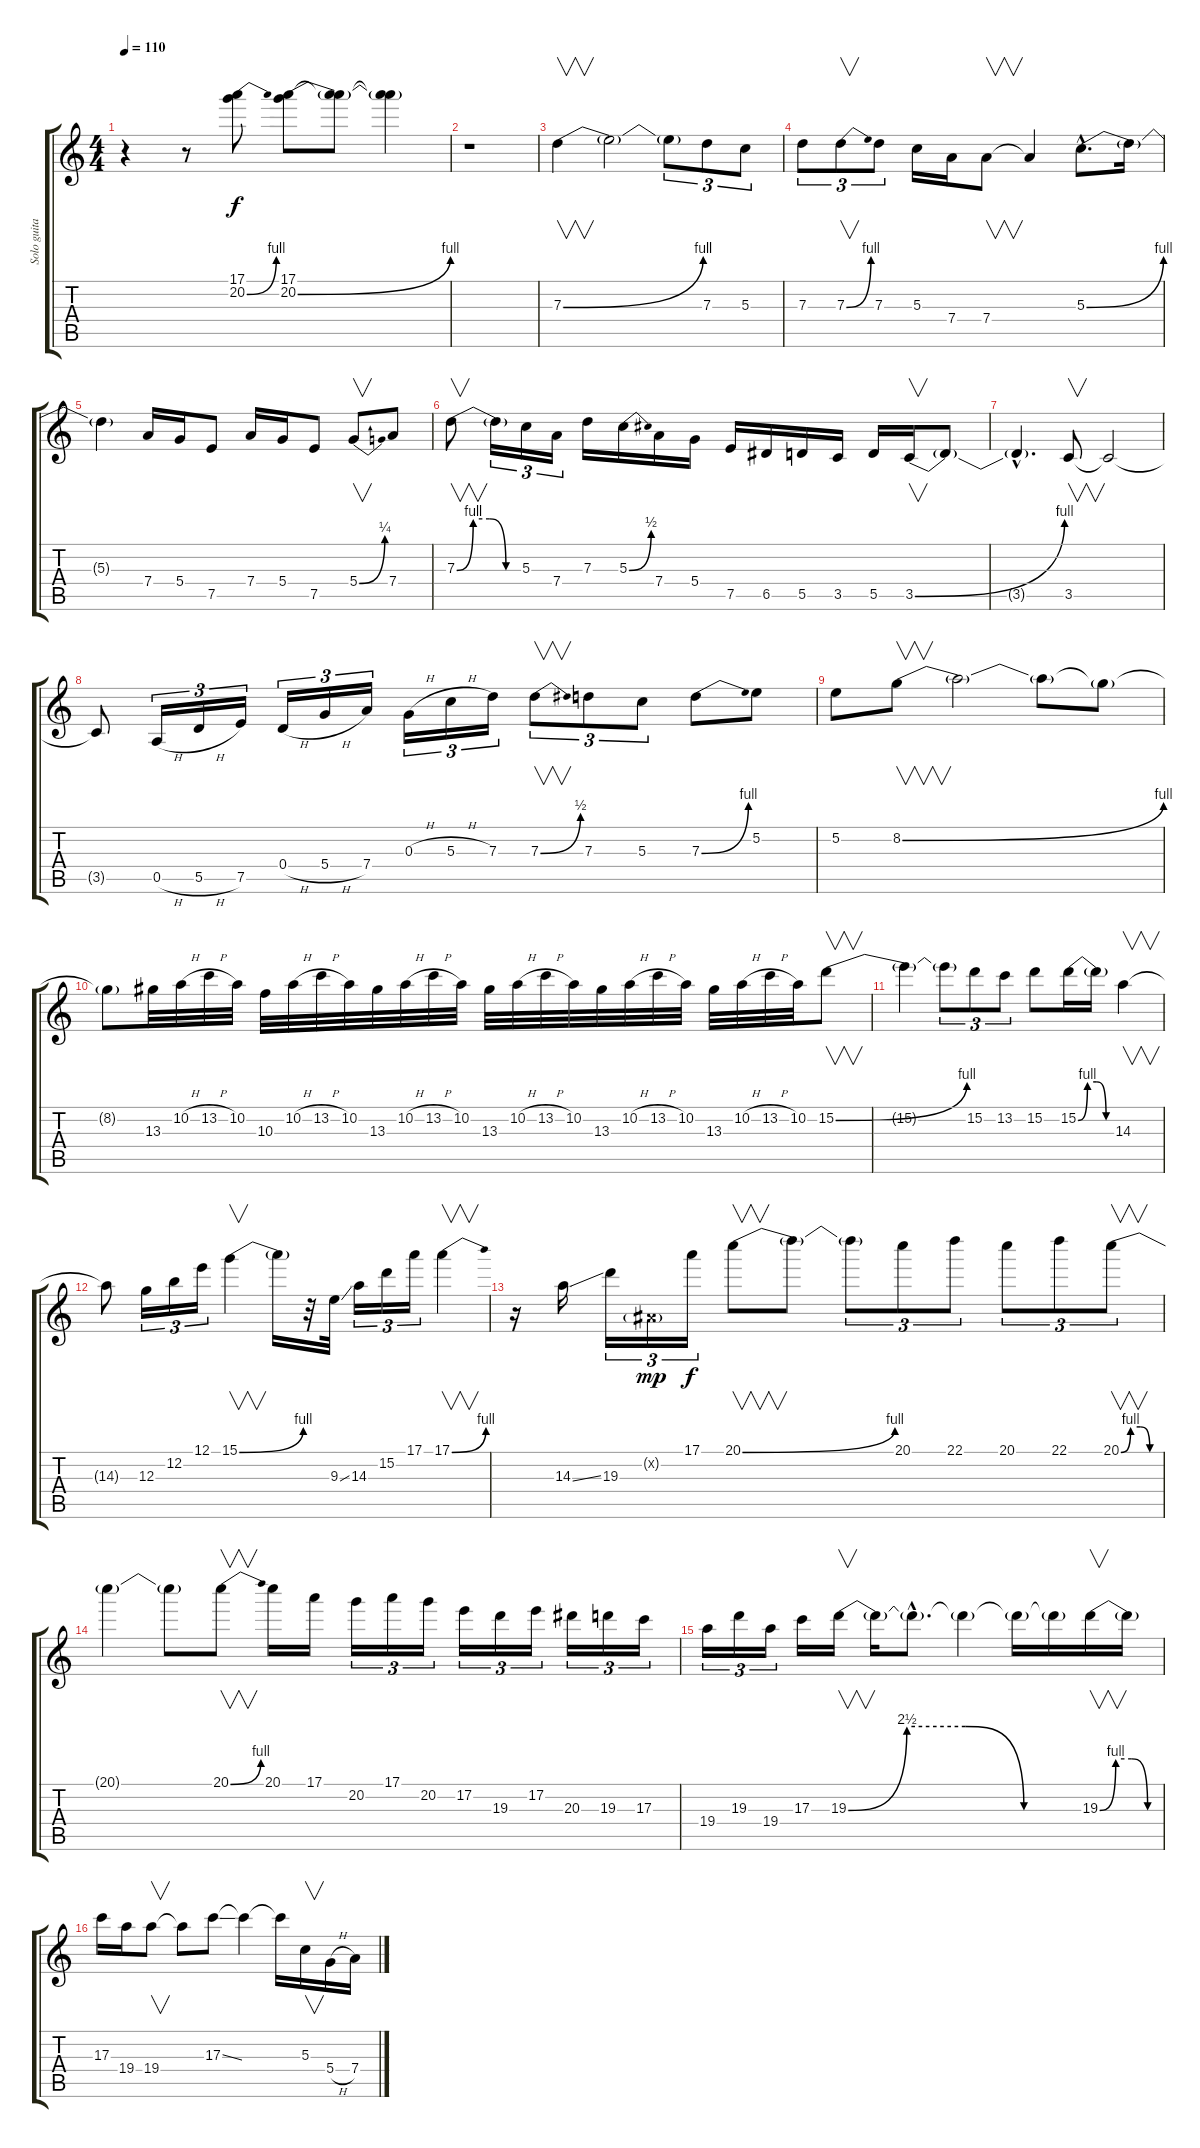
\track ("Solo guitar" "Solo guita") {instrument distortionguitar}
\staff {score tabs}
\tuning (E4 B3 G3 D3 A2 E2) {hide}
\ts (4 4)
\tempo 110
\clef g2
\ks c
r.4{dy f} r.8 (17.1 20.2{be (bend 0 0 60 4)}).8 (17.1 20.2{be (bend 0 0 60 4)}).8 (17.1{t} 20.2{t}).8 (17.1{t} 20.2{t}).4 |
r.1 |
7.3{be (bend 0 0 60 4)}.4{v} 7.3{t}.2 7.3{t}.8{tu (3 2)} 7.3.8{tu (3 2)} 5.3.8{tu (3 2)} |
7.3.8{tu (3 2)} 7.3{be (bend 0 0 60 4)}.8{v tu (3 2)} 7.3.8{tu (3 2)} 5.3.16 7.4.16 7.4.8{v} 7.4{t}.4 5.3{be (bend 0 0 60 4) hac}.8{d} 5.3{t}.16 |
5.3{t}.4 7.4.16 5.4.16 7.5.8 7.4.16 5.4.16 7.5.8 5.4{be (bend 0 0 60 1)}.8{v} 7.4.8 |
7.3{be (custom 0 0 15 4 30 4 45 0 60 0)}.8{v} 7.3{t}.16{tu (3 2)} 5.3.16{tu (3 2)} 7.4.16{tu (3 2)} 7.3.16 5.3{be (bend 0 0 60 2)}.16 7.4.16 5.4.16 7.5.16 6.5.16 5.5.16 3.5.16 5.5.16 3.5{be (bend 0 0 60 4)}.16{v} 3.5{t}.8 |
3.5{hac t}.4{d} 3.5.8{v} 3.5{t}.2 |
3.5{t}.8 0.5{h}.16{tu (3 2)} 5.5{h}.16{tu (3 2)} 7.5.16{tu (3 2)} 0.4{h}.16{tu (3 2)} 5.4{h}.16{tu (3 2)} 7.4.16{tu (3 2)} 0.3{h}.16{tu (3 2)} 5.3{h}.16{tu (3 2)} 7.3.16{tu (3 2)} 7.3{be (bend 0 0 60 2)}.8{v tu (3 2)} 7.3.8{tu (3 2)} 5.3.8{tu (3 2)} 7.3{be (bend 0 0 60 4)}.8 5.2.8 |
5.2.8 8.2{be (bend 0 0 60 4)}.8{v} 8.2{t}.2 8.2{t}.8 8.2{t}.8 |
8.2{t}.8 13.3.32 10.2{h}.32 13.2{h}.32 10.2.32 10.3.32 10.2{h}.32 13.2{h}.32 10.2.32 13.3.32 10.2{h}.32 13.2{h}.32 10.2.32 13.3.32 10.2{h}.32 13.2{h}.32 10.2.32 13.3.32 10.2{h}.32 13.2{h}.32 10.2.32 13.3.32 10.2{h}.32 13.2{h}.32 10.2.32 15.2{be (bend 0 0 60 4)}.8{v} |
15.2{t}.4 15.2{t}.8{tu (3 2)} 15.2.8{tu (3 2)} 13.2.8{tu (3 2)} 15.2.8 15.2{be (custom 0 0 15 4 30 4 45 0 60 0)}.16 15.2{t}.16 14.3.4{v} |
14.3{t}.8 12.3.16{tu (3 2)} 12.2.16{tu (3 2)} 12.1.16{tu (3 2)} 15.1{be (bend 0 0 60 4)}.4{v} 15.1{t}.16 r.32 9.3{ss}.32 14.3.16{tu (3 2)} 15.2.16{tu (3 2)} 17.1.16{tu (3 2)} 17.1{be (bend 0 0 60 4)}.4{v} |
r.16 14.3{ss}.16 19.3.16{tu (3 2)} -1.2{g x}.16{tu (3 2) dy mp} 17.1.16{tu (3 2) dy f} 20.1{be (bend 0 0 60 4)}.8{v} 20.1{t}.8 20.1{t}.8{tu (3 2)} 20.1.8{tu (3 2)} 22.1.8{tu (3 2)} 20.1.8{tu (3 2)} 22.1.8{tu (3 2)} 20.1{be (custom 0 0 15 4 30 4 45 0 60 0)}.8{v tu (3 2)} |
20.1{t}.4 20.1{t}.8 20.1{be (bend 0 0 60 4)}.8{v} 20.1.16 17.1.16 20.2.16{tu (3 2)} 17.1.16{tu (3 2)} 20.2.16{tu (3 2)} 17.2.16{tu (3 2)} 19.3.16{tu (3 2)} 17.2.16{tu (3 2)} 20.3.16{tu (3 2)} 19.3.16{tu (3 2)} 17.3.16{tu (3 2)} |
19.4.16{tu (3 2)} 19.3.16{tu (3 2)} 19.4.16{tu (3 2)} 17.3.16 19.3{be (custom 0 0 15 10 30 10 45 0 60 0)}.16{v} 19.3{t}.16 19.3{hac t}.8{d} 19.3{t}.4 19.3{t}.16 19.3{t}.16 19.3{be (custom 0 0 15 4 30 4 45 0 60 0)}.16{v} 19.3{t}.16 |
17.3.16 19.4.16 19.4.8{v} 19.4{t}.8 17.3{ss}.8 17.3{t}.4 17.3{t}.16 5.3.16{v} 5.4{h}.16 7.4.16
